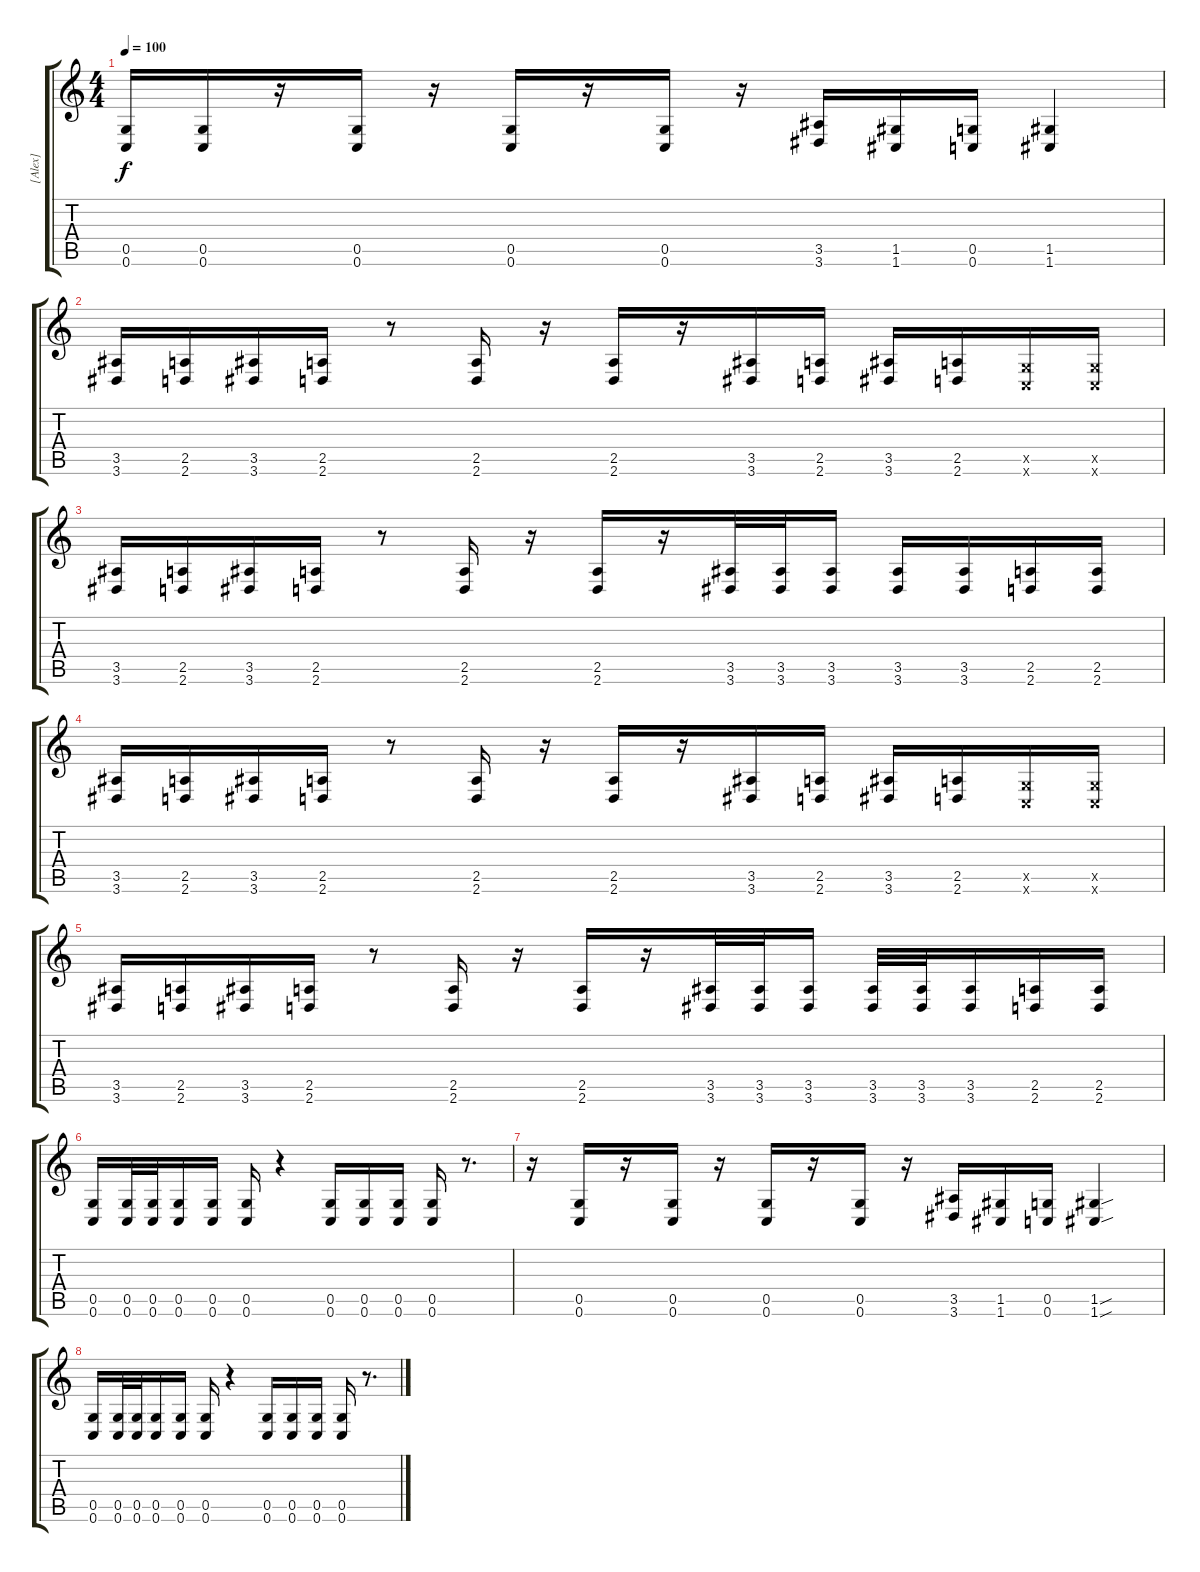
\track ("[Alex]" "[Alex]") {instrument distortionguitar}
\staff {score tabs}
\tuning (D4 A3 F3 C3 G2 C2) {hide}
\ts (4 4)
\tempo 100
\clef g2
\ks c
(0.5{t} 0.6{t}).16{dy f} (0.5 0.6).16 r.16 (0.5 0.6).16 r.16 (0.5 0.6).16 r.16 (0.5 0.6).16 r.16 (3.5 3.6).16 (1.5 1.6).16 (0.5 0.6).16 (1.5 1.6).4 |
(3.5 3.6).16 (2.5 2.6).16 (3.5 3.6).16 (2.5 2.6).16 r.8 (2.5 2.6).16 r.16 (2.5 2.6).16 r.16 (3.5 3.6).16 (2.5 2.6).16 (3.5 3.6).16 (2.5 2.6).16 (0.5{x} 0.6{x}).16 (0.5{x} 0.6{x}).16 |
(3.5 3.6).16 (2.5 2.6).16 (3.5 3.6).16 (2.5 2.6).16 r.8 (2.5 2.6).16 r.16 (2.5 2.6).16 r.16 (3.5 3.6).32 (3.5 3.6).32 (3.5 3.6).16 (3.5 3.6).16 (3.5 3.6).16 (2.5 2.6).16 (2.5 2.6).16 |
(3.5 3.6).16 (2.5 2.6).16 (3.5 3.6).16 (2.5 2.6).16 r.8 (2.5 2.6).16 r.16 (2.5 2.6).16 r.16 (3.5 3.6).16 (2.5 2.6).16 (3.5 3.6).16 (2.5 2.6).16 (0.5{x} 0.6{x}).16 (0.5{x} 0.6{x}).16 |
(3.5 3.6).16 (2.5 2.6).16 (3.5 3.6).16 (2.5 2.6).16 r.8 (2.5 2.6).16 r.16 (2.5 2.6).16 r.16 (3.5 3.6).32 (3.5 3.6).32 (3.5 3.6).16 (3.5 3.6).32 (3.5 3.6).32 (3.5 3.6).16 (2.5 2.6).16 (2.5 2.6).16 |
(0.5 0.6).16 (0.5 0.6).32 (0.5 0.6).32 (0.5 0.6).16 (0.5 0.6).16 (0.5 0.6).16 r.4 (0.5 0.6).16 (0.5 0.6).16 (0.5 0.6).16 (0.5 0.6).16 r.8{d} |
r.16 (0.5 0.6).16 r.16 (0.5 0.6).16 r.16 (0.5 0.6).16 r.16 (0.5 0.6).16 r.16 (3.5 3.6).16 (1.5 1.6).16 (0.5 0.6).16 (1.5{sou} 1.6{sou}).4 |
(0.5 0.6).16 (0.5 0.6).32 (0.5 0.6).32 (0.5 0.6).16 (0.5 0.6).16 (0.5 0.6).16 r.4 (0.5 0.6).16 (0.5 0.6).16 (0.5 0.6).16 (0.5 0.6).16 r.8{d}
